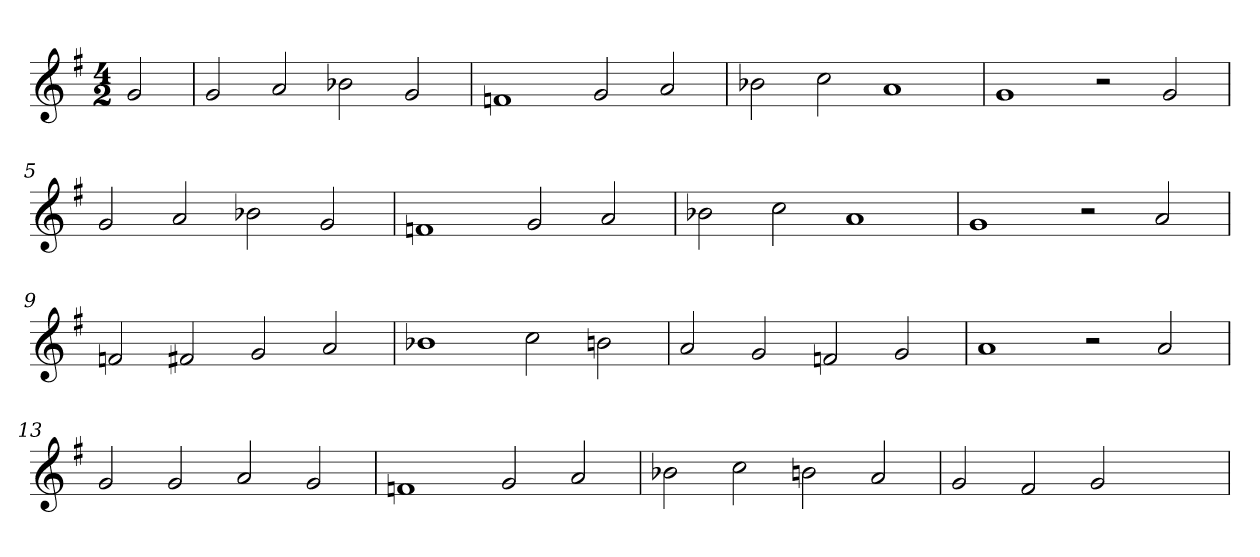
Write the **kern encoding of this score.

**kern
*part1
*staff1
*clefG2
*k[f#]
*G:
*M4/2
=
2g
=1
2g
2a
2b-X
2g
=2
1fn
2g
2a
=3
2b-X
2cc
1a
=4
1g
2r
2g
=5
2g
2a
2b-X
2g
=6
1fn
2g
2a
=7
2b-X
2cc
1a
=8
1g
2r
2a
=9
2fn
2f#
2g
2a
=10
1b-X
2cc
2b
=11
2a
2g
2fn
2g
=12
1a
2r
2a
=13
2g
2g
2a
2g
=14
1fn
2g
2a
=15
2b-X
2cc
2b
2a
=16
2g
2f#
2g
2ryy
=
*-
